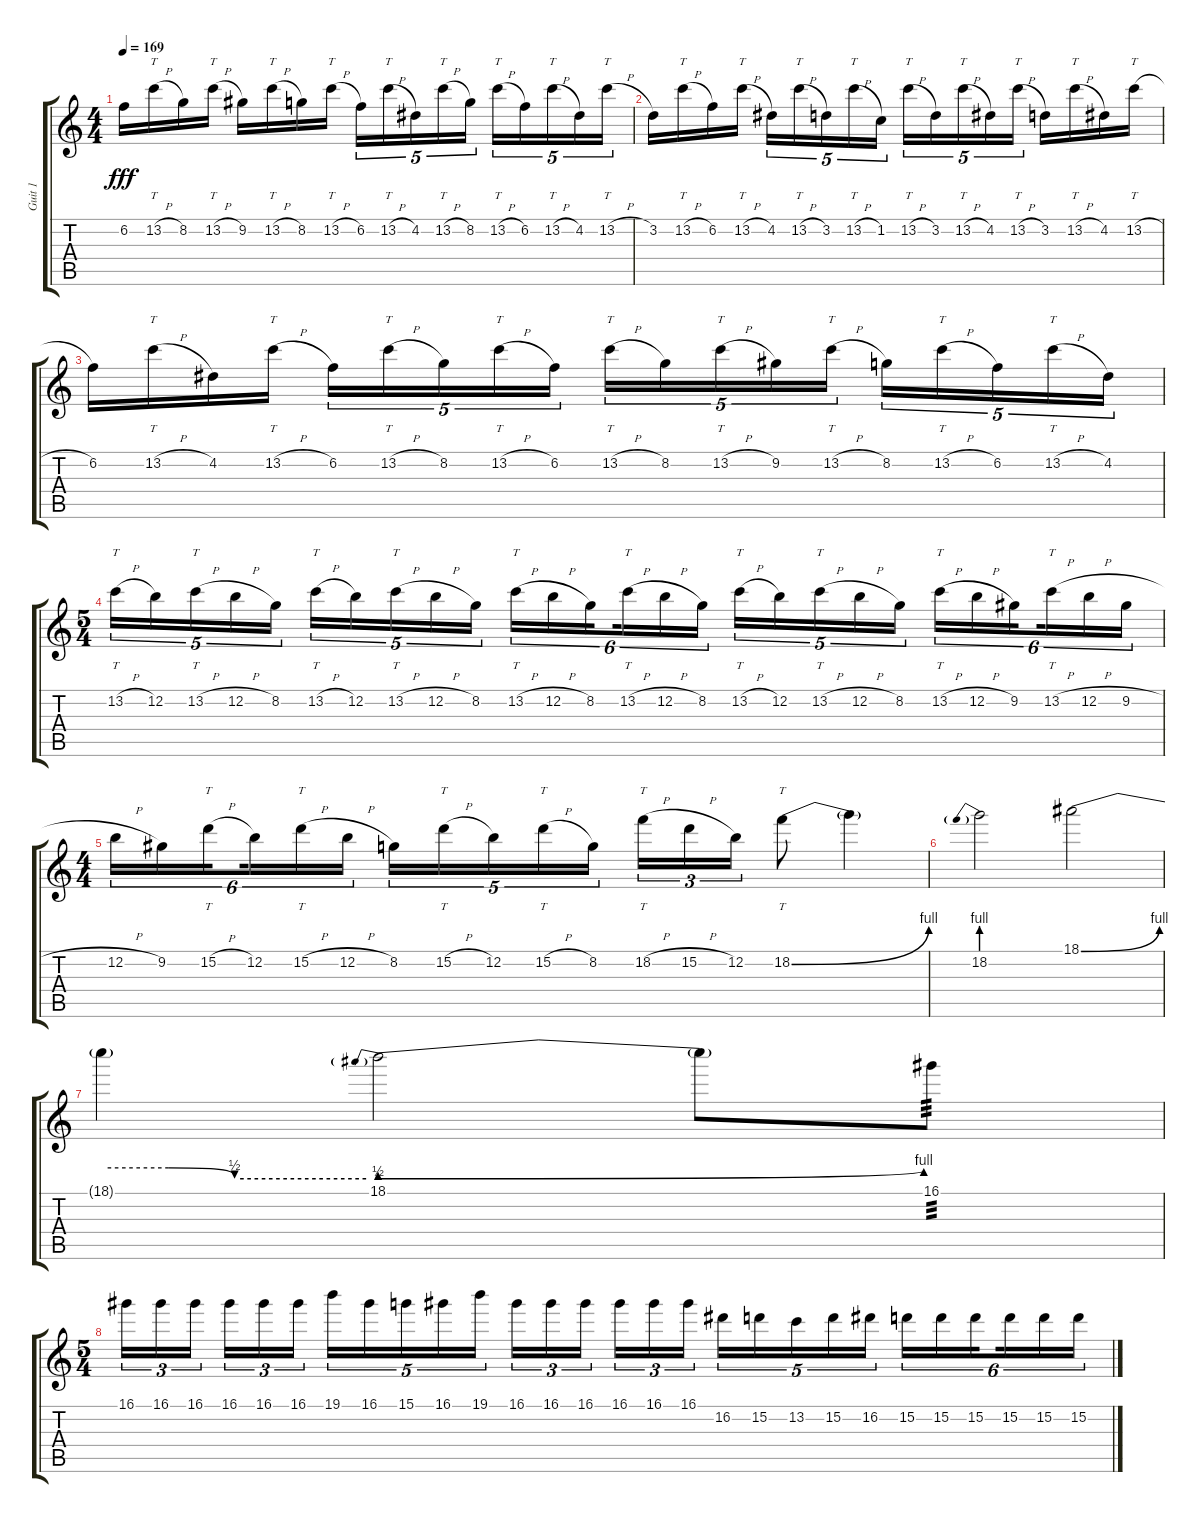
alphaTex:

\track ("Guit 1" "Guit 1") {instrument distortionguitar}
\staff {score tabs}
\tuning (E4 B3 G3 D3 A2 E2) {hide}
\ts (4 4)
\tempo 169
\clef g2
\ks c
6.2.16{dy fff} 13.2{h}.16{tt} 8.2.16 13.2{h}.16{tt} 9.2.16 13.2{h}.16{tt} 8.2.16 13.2{h}.16{tt} 6.2.16{tu (5 4)} 13.2{h}.16{tt tu (5 4)} 4.2.16{tu (5 4)} 13.2{h}.16{tt tu (5 4)} 8.2.16{tu (5 4)} 13.2{h}.16{tt tu (5 4)} 6.2.16{tu (5 4)} 13.2{h}.16{tt tu (5 4)} 4.2.16{tu (5 4)} 13.2{h}.16{tt tu (5 4)} |
3.2.16 13.2{h}.16{tt} 6.2.16 13.2{h}.16{tt} 4.2.16{tu (5 4)} 13.2{h}.16{tt tu (5 4)} 3.2.16{tu (5 4)} 13.2{h}.16{tt tu (5 4)} 1.2.16{tu (5 4)} 13.2{h}.16{tt tu (5 4)} 3.2.16{tu (5 4)} 13.2{h}.16{tt tu (5 4)} 4.2.16{tu (5 4)} 13.2{h}.16{tt tu (5 4)} 3.2.16 13.2{h}.16{tt} 4.2.16 13.2{h}.16{tt} |
6.2.16 13.2{h}.16{tt} 4.2.16 13.2{h}.16{tt} 6.2.16{tu (5 4)} 13.2{h}.16{tt tu (5 4)} 8.2.16{tu (5 4)} 13.2{h}.16{tt tu (5 4)} 6.2.16{tu (5 4)} 13.2{h}.16{tt tu (5 4)} 8.2.16{tu (5 4)} 13.2{h}.16{tt tu (5 4)} 9.2.16{tu (5 4)} 13.2{h}.16{tt tu (5 4)} 8.2.16{tu (5 4)} 13.2{h}.16{tt tu (5 4)} 6.2.16{tu (5 4)} 13.2{h}.16{tt tu (5 4)} 4.2.16{tu (5 4)} |
\ts (5 4)
13.2{h}.16{tt tu (5 4)} 12.2.16{tu (5 4)} 13.2{h}.16{tt tu (5 4)} 12.2{h}.16{tu (5 4)} 8.2.16{tu (5 4)} 13.2{h}.16{tt tu (5 4)} 12.2.16{tu (5 4)} 13.2{h}.16{tt tu (5 4)} 12.2{h}.16{tu (5 4)} 8.2.16{tu (5 4)} 13.2{h}.16{tt tu (6 4)} 12.2{h}.16{tu (6 4)} 8.2.16{tu (6 4) beam splitsecondary} 13.2{h}.16{tt tu (6 4)} 12.2{h}.16{tu (6 4)} 8.2.16{tu (6 4)} 13.2{h}.16{tt tu (5 4)} 12.2.16{tu (5 4)} 13.2{h}.16{tt tu (5 4)} 12.2{h}.16{tu (5 4)} 8.2.16{tu (5 4)} 13.2{h}.16{tt tu (6 4)} 12.2{h}.16{tu (6 4)} 9.2.16{tu (6 4) beam splitsecondary} 13.2{h}.16{tt tu (6 4)} 12.2{h}.16{tu (6 4)} 9.2{h}.16{tu (6 4)} |
\ts (4 4)
12.2{h}.16{tu (6 4)} 9.2.16{tu (6 4)} 15.2{h}.16{tt tu (6 4) beam splitsecondary} 12.2.16{tu (6 4)} 15.2{h}.16{tt tu (6 4)} 12.2{h}.16{tu (6 4)} 8.2.16{tu (5 4)} 15.2{h}.16{tt tu (5 4)} 12.2.16{tu (5 4)} 15.2{h}.16{tt tu (5 4)} 8.2.16{tu (5 4)} 18.2{h}.16{tt tu (3 2)} 15.2{h}.16{tu (3 2)} 12.2.16{tu (3 2)} 18.2{be (bend 0 0 60 4)}.8{tt} 18.2{t}.4 |
18.2{be (prebend 0 4 60 4)}.2 18.1{be (bend 0 0 60 4)}.2 |
18.1{be (custom 0 4 15 4 30 2 60 2) t}.4 18.1{be (prebendbend 0 2 60 4)}.2 18.1{t}.8 16.1.8{tp 3} |
\ts (5 4)
16.1.16{tu (3 2)} 16.1.16{tu (3 2)} 16.1.16{tu (3 2) beam splitsecondary} 16.1.16{tu (3 2)} 16.1.16{tu (3 2)} 16.1.16{tu (3 2)} 19.1.16{tu (5 4)} 16.1.16{tu (5 4)} 15.1.16{tu (5 4)} 16.1.16{tu (5 4)} 19.1.16{tu (5 4)} 16.1.16{tu (3 2)} 16.1.16{tu (3 2)} 16.1.16{tu (3 2) beam splitsecondary} 16.1.16{tu (3 2)} 16.1.16{tu (3 2)} 16.1.16{tu (3 2)} 16.2.16{tu (5 4)} 15.2.16{tu (5 4)} 13.2.16{tu (5 4)} 15.2.16{tu (5 4)} 16.2.16{tu (5 4)} 15.2.16{tu (6 4)} 15.2.16{tu (6 4)} 15.2.16{tu (6 4) beam splitsecondary} 15.2.16{tu (6 4)} 15.2.16{tu (6 4)} 15.2.16{tu (6 4)}
